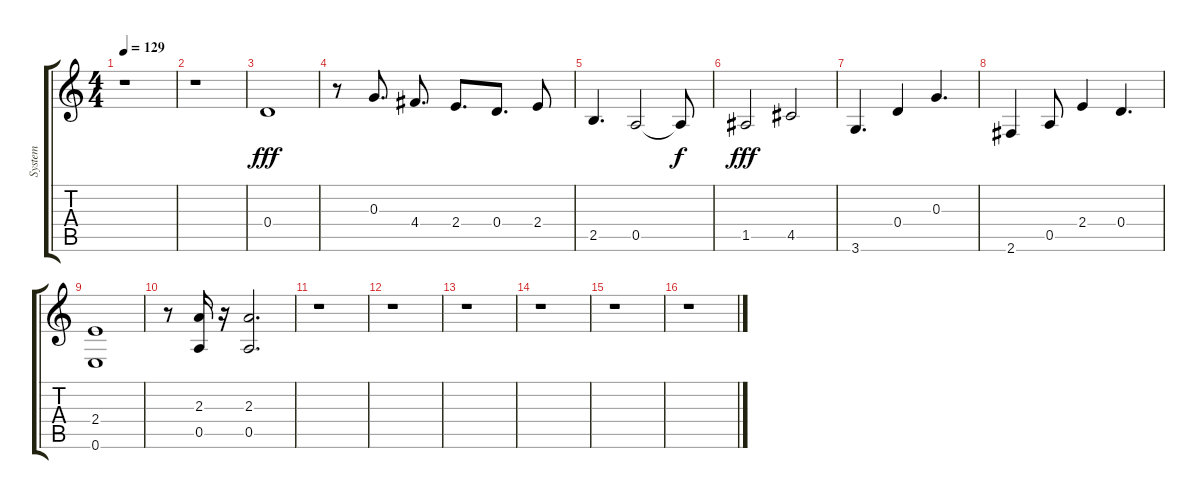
\track ("System" "System") {instrument acousticguitarsteel}
\staff {score tabs}
\tuning (E4 B3 G3 D3 A2 E2) {hide}
\ts (4 4)
\tempo 129
\clef g2
\ks c
r.1{dy fff} |
r.1 |
0.4.1 |
r.8 0.3.8{d} 4.4.8{d} 2.4.8{d} 0.4.8{d} 2.4.8 |
2.5.4{d} 0.5.2 0.5{t}.8{dy f} |
1.5.2{dy fff} 4.5.2 |
3.6.4{d} 0.4.4 0.3.4{d} |
2.6.4 0.5.8 2.4.4 0.4.4{d} |
(2.4 0.6).1 |
r.8 (2.3 0.5).16 r.16 (2.3 0.5).2{d} |
r.1 |
r.1 |
r.1 |
r.1 |
r.1 |
r.1
